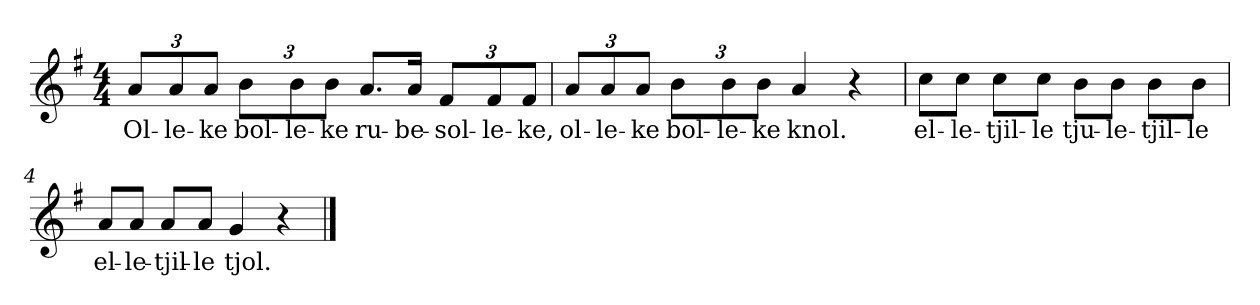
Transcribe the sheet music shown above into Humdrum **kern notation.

**kern	**text
*part1	*part1
*staff1	*staff1
*clefG2	*
*k[f#]	*
*G:	*
*M4/4	*
*MM120	*
=1	=1
12a/L	Ol-
12a/	-le-
12a/J	-ke
12b\L	bol-
12b\	-le-
12b\J	-ke
8.a/L	ru-
16a/Jk	-be-
12f#/L	-sol-
12f#/	-le-
12f#/J	-ke,
=2	=2
12a/L	ol-
12a/	-le-
12a/J	-ke
12b\L	bol-
12b\	-le-
12b\J	-ke
4a	knol.
4r	.
=3	=3
8cc\L	el-
8cc\J	-le-
8cc\L	-tjil-
8cc\J	-le
8b\L	tju-
8b\J	-le-
8b\L	-tjil-
8b\J	-le
=4	=4
8a/L	el-
8a/J	-le-
8a/L	-tjil-
8a/J	-le
4g	tjol.
4r	.
==	==
*-	*-
